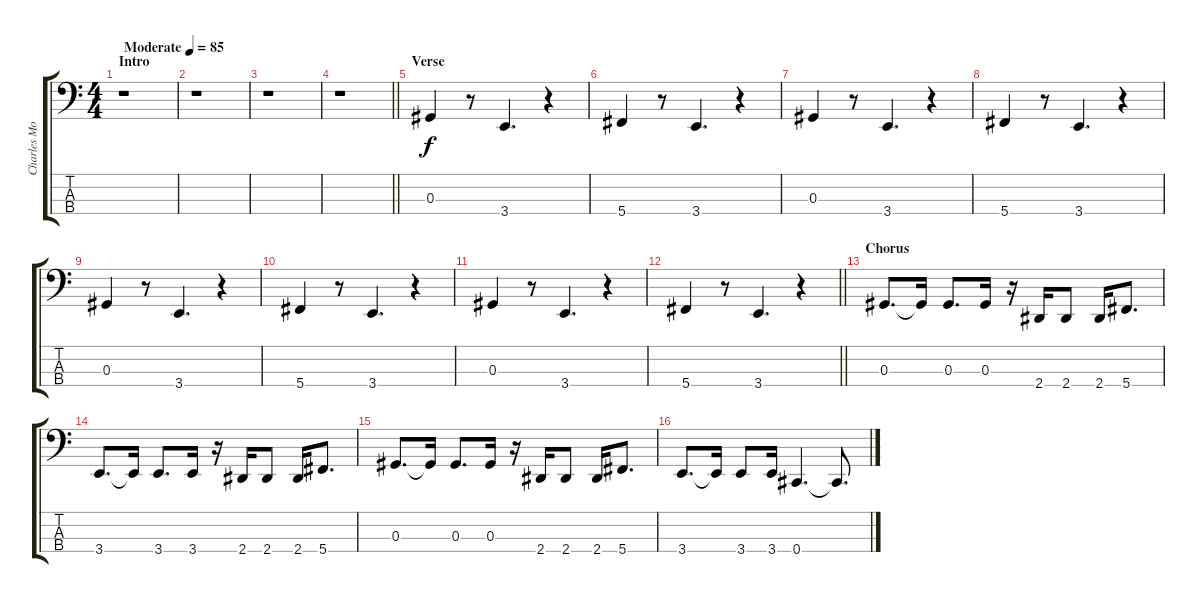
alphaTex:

\track ("Charles Moniz" "Charles Mo") {instrument electricbasspick}
\staff {score tabs}
\tuning (Gb2 Db2 Ab1 Db1) {hide}
\ts (4 4)
\section ("" "Intro")
\tempo (85 "Moderate")
\clef f4
\ks c
r.1{dy f instrument electricbasspick} |
r.1 |
r.1 |
\barLineRight lightlight
r.1 |
\section ("" "Verse")
0.3.4 r.8 3.4.4{d} r.4 |
5.4.4 r.8 3.4.4{d} r.4 |
0.3.4 r.8 3.4.4{d} r.4 |
5.4.4 r.8 3.4.4{d} r.4 |
0.3.4 r.8 3.4.4{d} r.4 |
5.4.4 r.8 3.4.4{d} r.4 |
0.3.4 r.8 3.4.4{d} r.4 |
\barLineRight lightlight
5.4.4 r.8 3.4.4{d} r.4 |
\section ("" "Chorus")
0.3.8{d} 0.3{t}.16 0.3.8{d} 0.3.16 r.16 2.4.16 2.4.8 2.4.16 5.4.8{d} |
3.4.8{d} 3.4{t}.16 3.4.8{d} 3.4.16 r.16 2.4.16 2.4.8 2.4.16 5.4.8{d} |
0.3.8{d} 0.3{t}.16 0.3.8{d} 0.3.16 r.16 2.4.16 2.4.8 2.4.16 5.4.8{d} |
3.4.8{d} 3.4{t}.16 3.4.8 3.4.16 0.4.4{d} 0.4{t}.8{d}
